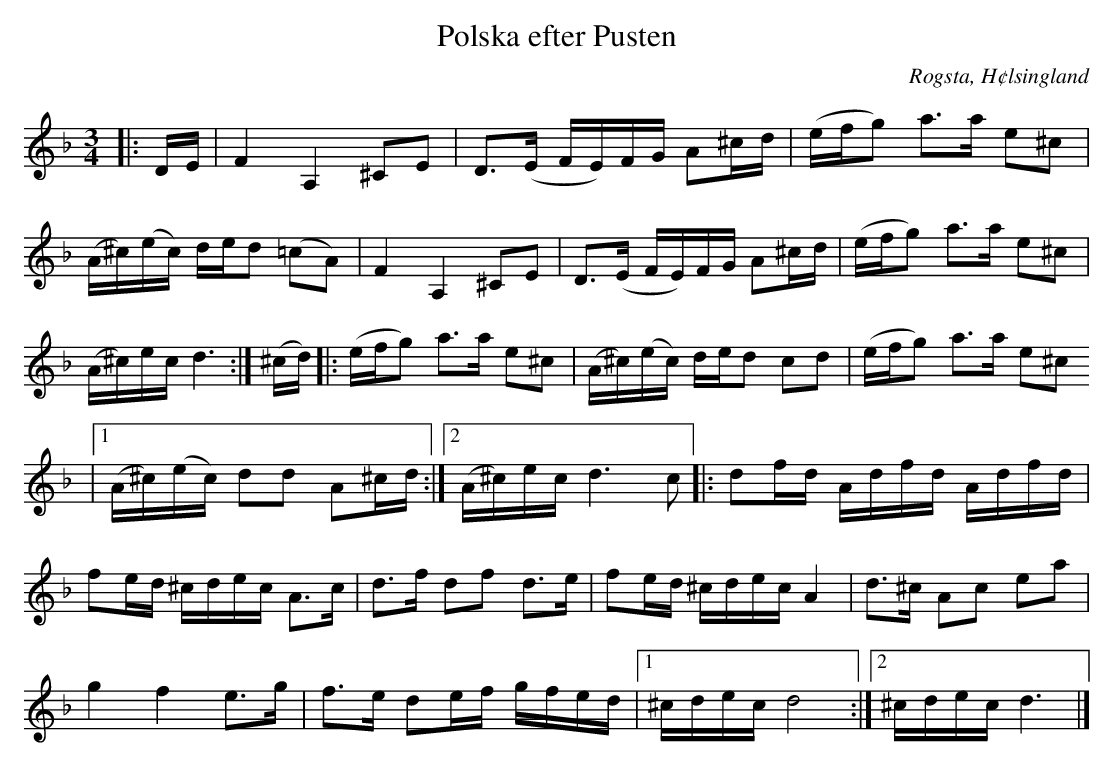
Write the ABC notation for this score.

X:1
T:Polska efter Pusten
O:Rogsta, H¢lsingland
M:3/4
L:1/8
K:Dm
|:D/E/ | F2 A,2 ^CE | D>(E F/E/)F/G/ A^c/d/ | (e/f/g) a>a e^c |
(A/^c/)(e/c/) d/e/d (=cA) | F2 A,2 ^CE | D>(E F/E/)F/G/ A^c/d/ | (e/f/g) a>a e^c |
(A/^c/)e/c/ d3 :| (^c/d/) |: (e/f/g) a>a e^c | (A/^c/)(e/c/) d/e/d cd | (e/f/g) a>a e^c
|1 (A/^c/)(/e/c/) dd A^c/d/ :|2 (A/^c/)e/c/ d3 c |: df/d/ A/d/f/d/ A/d/f/d/ |
fe/d/ ^c/d/e/c/ A>c | d>f df d>e | fe/d/ ^c/d/e/c/ A2 | d>^c Ac ea |
g2 f2 e>g | f>e de/f/ g/f/e/d/ |1 ^c/d/e/c/ d4 :|2 ^c/d/e/c/ d3 |]
